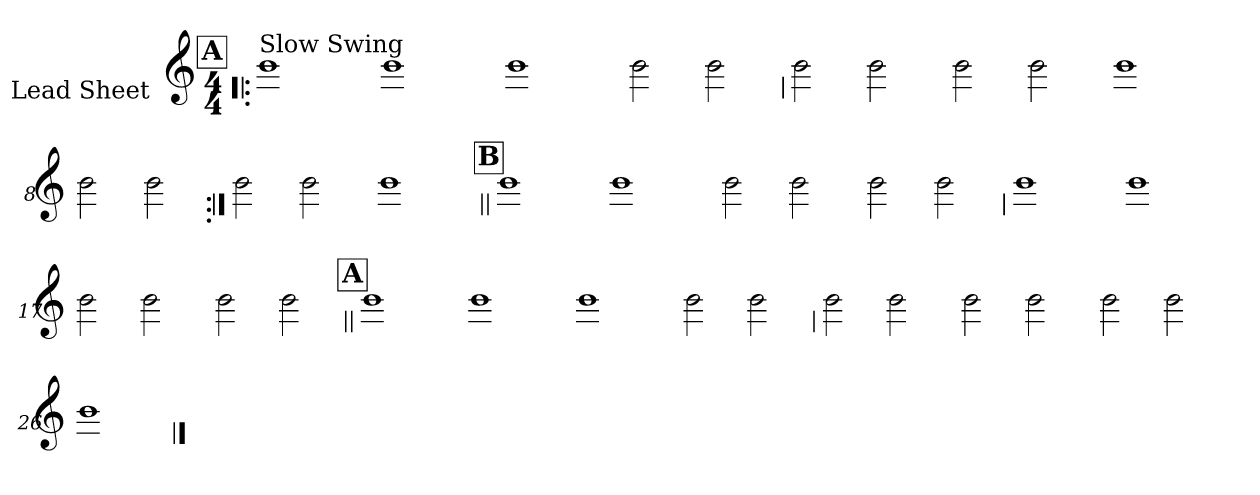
**kern
*part1
*staff1
*I"Lead Sheet
*stria0
*clefG2
*k[]
*C:
*M4/4
!!LO:REH:place=s1:a:t=A
=1!|:
!LO:TX:a:t=Slow Swing
1b
=2-
1b
=3-
1b
=4-
2b
2b
!!LO:LB:g=z
=5
2b
2b
=6-
2b
2b
=7-
1b
=8-
2b
2b
!!LO:LB:g=z
=9:|!
2b
2b
=10-
1b
!!LO:LB:g=z
!!LO:REH:place=s1:a:t=B
=11||
1b
=12-
1b
=13-
2b
2b
=14-
2b
2b
!!LO:LB:g=z
=15
1b
=16-
1b
=17-
2b
2b
=18-
2b
2b
!!LO:LB:g=z
!!LO:REH:place=s1:a:t=A
=19||
1b
=20-
1b
=21-
1b
=22-
2b
2b
!!LO:LB:g=z
=23
2b
2b
=24-
2b
2b
=25-
2b
2b
=26-
1b
==
*-
